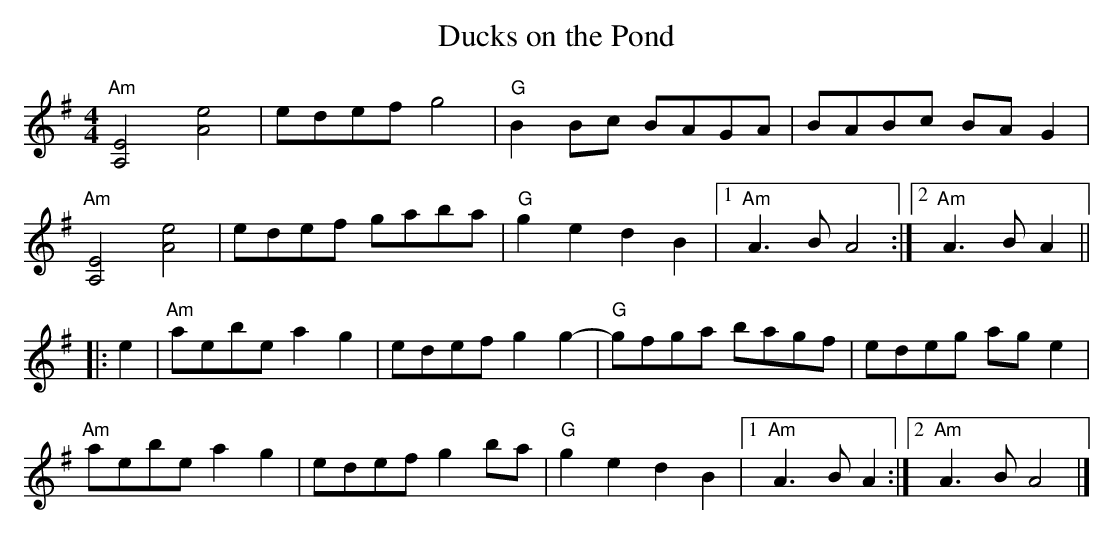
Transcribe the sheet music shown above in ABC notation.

X:1
T:Ducks on the Pond
M:4/4
L:1/8
K:G
"Am"[A,4 E4] [A4 e4] | edef g4 | "G" B2 Bc BAGA | BABc BA G2 |
"Am"[A,4E4] [A4e4] | edef gaba | "G"g2 e2 d2 B2 |1"Am"A2>B2 A4 :|2"Am"A2>B2 A2||
|:e2|"Am"aebea2g2|edef g2 g2-|"G"gfga bagf|edeg ag e2|
"Am"aebea2g2|edef g2 ba|"G" g2e2d2B2|1"Am"A2>B2 A2:|2"Am"A2>B2 A4|]
